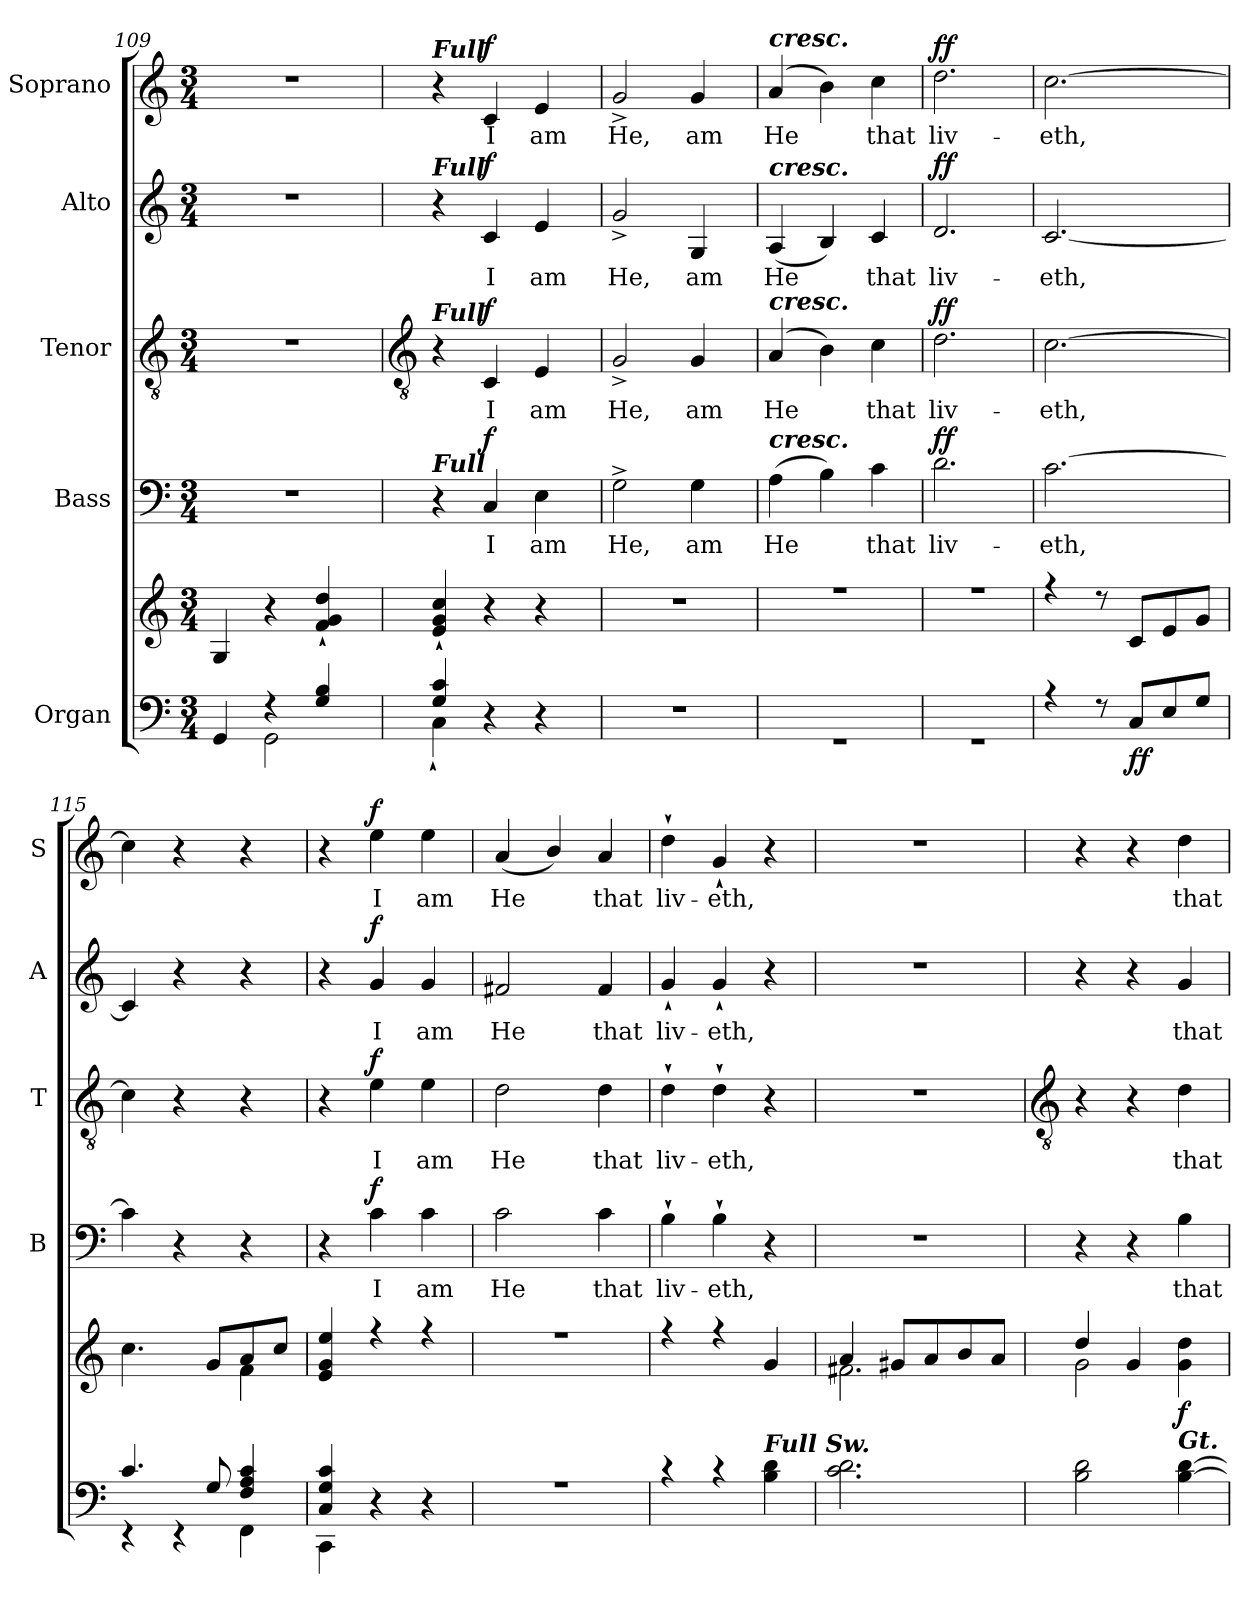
**kern	**kern	**dynam	**kern	**text	**dynam	**kern	**text	**dynam	**kern	**text	**dynam	**kern	**text	**dynam
*part5	*part5	*part5	*part4	*part4	*part4	*part3	*part3	*part3	*part2	*part2	*part2	*part1	*part1	*part1
*staff6	*staff5	*staff5/6	*staff4	*staff4	*staff4	*staff3	*staff3	*staff3	*staff2	*staff2	*staff2	*staff1	*staff1	*staff1
*I"Organ	*	*	*I"Bass	*	*	*I"Tenor	*	*	*I"Alto	*	*	*I"Soprano	*	*
*	*	*	*I'B	*	*	*I'T	*	*	*I'A	*	*	*I'S	*	*
*clefF4	*clefG2	*	*clefF4	*	*	*clefGv2	*	*	*clefG2	*	*	*clefG2	*	*
*k[]	*k[]	*	*k[]	*	*	*k[]	*	*	*k[]	*	*	*k[]	*	*
*C:	*C:	*	*C:	*	*	*C:	*	*	*C:	*	*	*C:	*	*
*M3/4	*M3/4	*	*M3/4	*	*	*M3/4	*	*	*M3/4	*	*	*M3/4	*	*
=109	=109	=109	=109	=109	=109	=109	=109	=109	=109	=109	=109	=109	=109	=109
*^	*^	*	*	*	*	*	*	*	*	*	*	*	*	*
!	!	!	!	!	!LO:N:vis=1	!	!	!LO:N:vis=1	!	!	!LO:N:vis=1	!	!	!LO:N:vis=1	!	!
4GG/	4ryy	4G	2ryy	.	2.r	.	.	2.r	.	.	2.r	.	.	2.r	.	.
4r	2GG\	4r	.	.	.	.	.	.	.	.	.	.	.	.	.	.
4G/ 4B/	.	4f` 4g` 4dd`	8ryy	.	.	.	.	.	.	.	.	.	.	.	.	.
.	.	.	8ryy	.	.	.	.	.	.	.	.	.	.	.	.	.
!!LO:LB:g=z
=110	=110	=110	=110	=110	=110	=110	=110	=110	=110	=110	=110	=110	=110	=110	=110	=110
*	*	*	*	*	*	*	*	*clefGv2	*	*	*	*	*	*	*	*
!	!	!	!	!	!	!	!	!	!	!	!	!	!	!LO:TX:a:Bi:t=Full	!	!
!	!	!	!	!	!	!	!	!	!	!	!LO:TX:a:Bi:t=Full	!	!	!	!	!
!	!	!	!	!	!	!	!	!LO:TX:a:Bi:t=Full	!	!	!	!	!	!	!	!
!	!	!	!	!	!LO:TX:a:Bi:t=Full	!	!	!	!	!	!	!	!	!	!	!
4G/ 4c/	4C`\	4e` 4g` 4cc`	2ryy	.	4r	.	.	4r	.	.	4r	.	.	4r	.	.
!	!	!	!	!	!	!LO:LY:b	!LO:DY:b	!	!LO:LY:b	!LO:DY:b	!	!LO:LY:b	!LO:DY:b	!	!LO:LY:b	!LO:DY:b
2ryy	4r	4r	.	.	4C	I	f	4C	I	f	4c	I	f	4c	I	f
!	!	!	!	!	!	!LO:LY:b	!	!	!LO:LY:b	!	!	!LO:LY:b	!	!	!LO:LY:b	!
.	4r	4r	8ryy	.	4E	am	.	4E	am	.	4e	am	.	4e	am	.
.	.	.	8ryy	.	.	.	.	.	.	.	.	.	.	.	.	.
=111	=111	=111	=111	=111	=111	=111	=111	=111	=111	=111	=111	=111	=111	=111	=111	=111
!	!LO:N:vis=1	!LO:N:vis=1	!	!	!	!LO:LY:b	!	!	!LO:LY:b	!	!	!LO:LY:b	!	!	!LO:LY:b	!
2ryy	2.r	2.r	2ryy	.	2G^	He,	.	2G^	He,	.	2g^	He,	.	2g^	He,	.
!	!	!	!	!	!	!LO:LY:b	!	!	!LO:LY:b	!	!	!LO:LY:b	!	!	!LO:LY:b	!
8ryy	.	.	8ryy	.	4G	am	.	4G	am	.	4G	am	.	4g	am	.
8ryy	.	.	8ryy	.	.	.	.	.	.	.	.	.	.	.	.	.
=112	=112	=112	=112	=112	=112	=112	=112	=112	=112	=112	=112	=112	=112	=112	=112	=112
!	!	!	!	!	!	!	!	!	!	!	!	!	!	!LO:TX:a:Bi:t=cresc.	!	!
!	!	!	!	!	!	!	!	!	!	!	!LO:TX:a:Bi:t=cresc.	!	!	!	!	!
!	!	!	!	!	!	!	!	!LO:TX:a:Bi:t=cresc.	!	!	!	!	!	!	!	!
!	!	!	!	!	!LO:TX:a:Bi:t=cresc.	!	!	!	!	!	!	!	!	!	!	!
!	!LO:N:vis=1	!LO:N:vis=1	!	!	!	!LO:LY:b	!	!	!LO:LY:b	!	!	!LO:LY:b	!	!	!LO:LY:b	!
2.ryy	2.r	2.r	2.ryy	.	(>4A	He	.	(<4A	He	.	(<4A	He	.	(<4a	He	.
.	.	.	.	.	4B)	.	.	4B)	.	.	4B)	.	.	4b)	.	.
!	!	!	!	!	!	!LO:LY:b	!	!	!LO:LY:b	!	!	!LO:LY:b	!	!	!LO:LY:b	!
.	.	.	.	.	4c	that	.	4c	that	.	4c	that	.	4cc	that	.
=113	=113	=113	=113	=113	=113	=113	=113	=113	=113	=113	=113	=113	=113	=113	=113	=113
!	!LO:N:vis=1	!LO:N:vis=1	!	!	!	!LO:LY:b	!LO:DY:b	!	!LO:LY:b	!LO:DY:b	!	!LO:LY:b	!LO:DY:b	!	!LO:LY:b	!LO:DY:b
2.ryy	2.r	2.r	2.ryy	.	2.d	liv-	ff	2.d	liv-	ff	2.d	liv-	ff	2.dd	liv-	ff
=114	=114	=114	=114	=114	=114	=114	=114	=114	=114	=114	=114	=114	=114	=114	=114	=114
!	!	!	!	!	!	!LO:LY:b	!	!	!LO:LY:b	!	!	!LO:LY:b	!	!	!LO:LY:b	!
4r	2.ryy	4r	2.ryy	.	[2.c	-eth,	.	[2.c	-eth,	.	[2.c	-eth,	.	[2.cc	-eth,	.
8r	.	8r	.	.	.	.	.	.	.	.	.	.	.	.	.	.
!	!	!	!	!LO:DY:b=2	!	!	!	!	!	!	!	!	!	!	!	!
!	!	!	!	!LO:DY:n=1:b	!	!	!	!	!	!	!	!	!	!	!	!
8C/L	.	8cL	.	f f	.	.	.	.	.	.	.	.	.	.	.	.
8E/	.	8e	.	.	.	.	.	.	.	.	.	.	.	.	.	.
8G/J	.	8gJ	.	.	.	.	.	.	.	.	.	.	.	.	.	.
=115	=115	=115	=115	=115	=115	=115	=115	=115	=115	=115	=115	=115	=115	=115	=115	=115
4.c/	4r	4.cc	2ryy	.	4c]	.	.	4c]	.	.	4c]	.	.	4cc]	.	.
.	4r	.	.	.	4r	.	.	4r	.	.	4r	.	.	4r	.	.
8G/	.	8gL	.	.	.	.	.	.	.	.	.	.	.	.	.	.
4F/ 4A/ 4c/	4FF\	8a	4f\	.	4r	.	.	4r	.	.	4r	.	.	4r	.	.
.	.	8ccJ	.	.	.	.	.	.	.	.	.	.	.	.	.	.
=116	=116	=116	=116	=116	=116	=116	=116	=116	=116	=116	=116	=116	=116	=116	=116	=116
4C/ 4G/ 4c/	4CC\	4e 4g 4ee	2.ryy	.	4r	.	.	4r	.	.	4r	.	.	4r	.	.
!	!	!	!	!	!	!LO:LY:b	!LO:DY:b	!	!LO:LY:b	!LO:DY:b	!	!LO:LY:b	!LO:DY:b	!	!LO:LY:b	!LO:DY:b
4r	2ryy	4r	.	.	4c	I	f	4e	I	f	4g	I	f	4ee	I	f
!	!	!	!	!	!	!LO:LY:b	!	!	!LO:LY:b	!	!	!LO:LY:b	!	!	!LO:LY:b	!
4r	.	4r	.	.	4c	am	.	4e	am	.	4g	am	.	4ee	am	.
=117	=117	=117	=117	=117	=117	=117	=117	=117	=117	=117	=117	=117	=117	=117	=117	=117
!LO:N:vis=1	!	!LO:N:vis=1	!	!	!	!LO:LY:b	!	!	!LO:LY:b	!	!	!LO:LY:b	!	!	!LO:LY:b	!
2.r	2.ryy	2.r	2.ryy	.	2c	He	.	2d	He	.	2f#X	He	.	(<4a	He	.
.	.	.	.	.	.	.	.	.	.	.	.	.	.	4b/)	.	.
!	!	!	!	!	!	!LO:LY:b	!	!	!LO:LY:b	!	!	!LO:LY:b	!	!	!LO:LY:b	!
.	.	.	.	.	4c	that	.	4d	that	.	4f#	that	.	4a	that	.
=118	=118	=118	=118	=118	=118	=118	=118	=118	=118	=118	=118	=118	=118	=118	=118	=118
!	!	!	!	!	!	!LO:LY:b	!	!	!LO:LY:b	!	!	!LO:LY:b	!	!	!LO:LY:b	!
4r	2.ryy	4r	2.ryy	.	4B`	liv-	.	4d`	liv-	.	4g`	liv-	.	4dd`	liv-	.
!	!	!	!	!	!	!LO:LY:b	!	!	!LO:LY:b	!	!	!LO:LY:b	!	!	!LO:LY:b	!
4r	.	4r	.	.	4B`	-eth,	.	4d`	-eth,	.	4g`	-eth,	.	4g`	-eth,	.
!LO:TX:a:Bi:t=Full Sw.	!	!	!	!	!	!	!	!	!	!	!	!	!	!	!	!
4B\ 4d\	.	4g	.	.	4r	.	.	4r	.	.	4r	.	.	4r	.	.
=119	=119	=119	=119	=119	=119	=119	=119	=119	=119	=119	=119	=119	=119	=119	=119	=119
!	!	!	!	!	!LO:N:vis=1	!	!	!LO:N:vis=1	!	!	!LO:N:vis=1	!	!	!LO:N:vis=1	!	!
2.c\ 2.d\	2.ryy	4a	2.f#X\	.	2.r	.	.	2.r	.	.	2.r	.	.	2.r	.	.
.	.	8g#XL	.	.	.	.	.	.	.	.	.	.	.	.	.	.
.	.	8a	.	.	.	.	.	.	.	.	.	.	.	.	.	.
.	.	8b	.	.	.	.	.	.	.	.	.	.	.	.	.	.
.	.	8aJ	.	.	.	.	.	.	.	.	.	.	.	.	.	.
!!LO:LB:g=z
=120	=120	=120	=120	=120	=120	=120	=120	=120	=120	=120	=120	=120	=120	=120	=120	=120
*	*	*	*	*	*	*	*	*clefGv2	*	*	*	*	*	*	*	*
2B\ 2d\	2.ryy	4dd/	2g\	.	4r	.	.	4r	.	.	4r	.	.	4r	.	.
.	.	4g	.	.	4r	.	.	4r	.	.	4r	.	.	4r	.	.
!LO:TX:a:Bi:t=Gt.	!	!	!	!	!	!	!	!	!	!	!	!	!	!	!	!
!	!	!	!	!LO:DY:b	!	!LO:LY:b	!	!	!LO:LY:b	!	!	!LO:LY:b	!	!	!LO:LY:b	!
[4B\ [4d\	.	4g 4dd	4ryy	f	4B	that	.	4d	that	.	4g	that	.	4dd	that	.
*v	*v	*	*	*	*	*	*	*	*	*	*	*	*	*	*	*
*	*v	*v	*	*	*	*	*	*	*	*	*	*	*	*	*
=	=	=	=	=	=	=	=	=	=	=	=	=	=	=
*-	*-	*-	*-	*-	*-	*-	*-	*-	*-	*-	*-	*-	*-	*-
